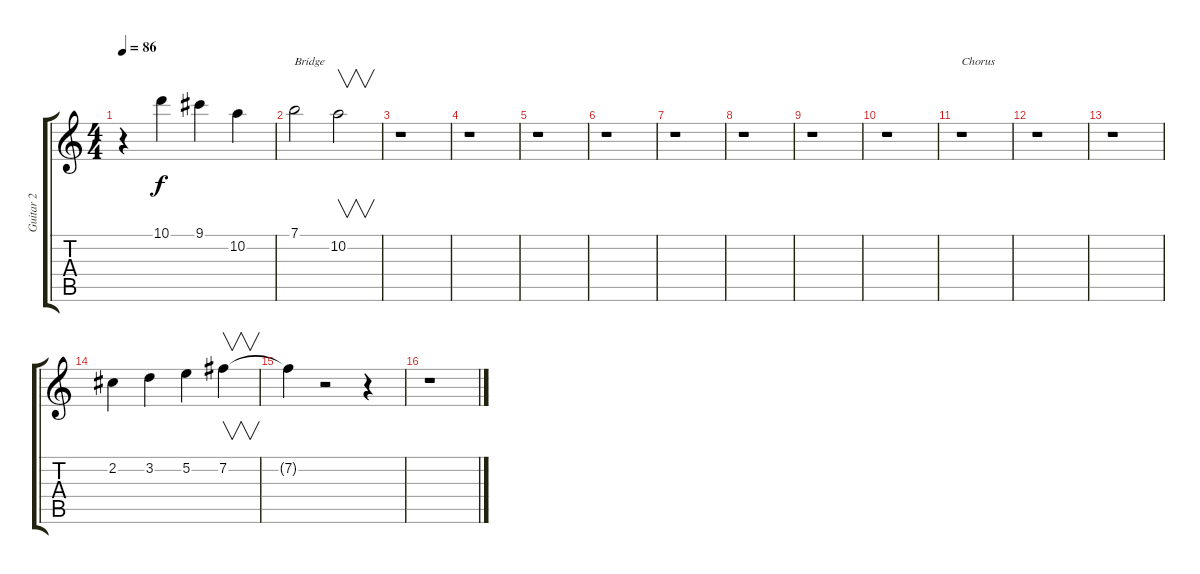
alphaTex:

\track ("Guitar 2" "Guitar 2") {instrument overdrivenguitar}
\staff {score tabs}
\tuning (E4 B3 G3 D3 A2 E2) {hide}
\ts (4 4)
\tempo 86
\clef g2
\ks c
r.4{dy f} 10.1.4 9.1.4 10.2.4 |
7.1.2{txt "Bridge"} 10.2.2{v} |
r.1 |
r.1 |
r.1 |
r.1 |
r.1 |
r.1 |
r.1 |
r.1 |
r.1{txt "Chorus"} |
r.1 |
r.1 |
2.2.4 3.2.4 5.2.4 7.2.4{v} |
7.2{t}.4 r.2 r.4 |
r.1
